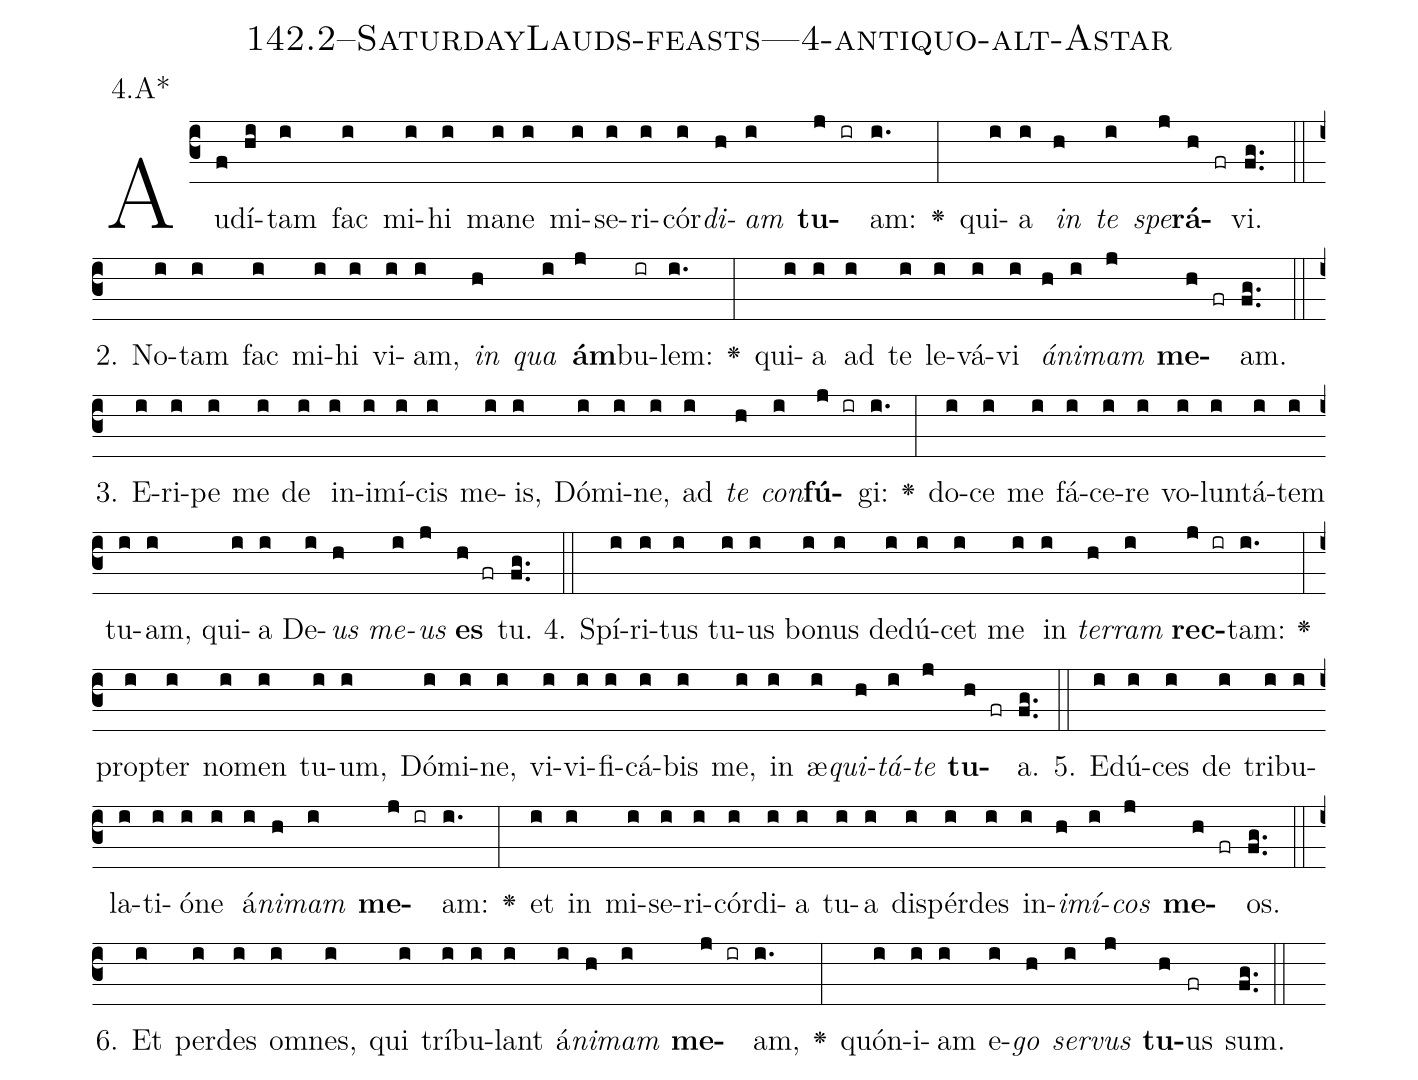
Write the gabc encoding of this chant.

name: 142.2--SaturdayLauds-feasts---4-antiquo-alt-Astar;
annotation: 4.A*;
%%
(c3)Au(f)dí(hi)tam(i) fac(i) mi(i)hi(i) ma(i)ne(i) mi(i)se(i)ri(i)cór(i)<i>di</i>(h)<i>am</i>(i) <b>tu</b>(j ir)am:(i.) <v>\greheightstar</v>(:) qui(i)a(i) <i>in</i>(h) <i>te</i>(i) <i>spe</i>(j)<b>rá</b>(h fr)vi.(fg..) (::)
2. No(i)tam(i) fac(i) mi(i)hi(i) vi(i)am,(i) <i>in</i>(h) <i>qua</i>(i) <b>ám</b>(j)bu(ir)lem:(i.) <v>\greheightstar</v>(:) qui(i)a(i) ad(i) te(i) le(i)vá(i)vi(i) <i>á</i>(h)<i>ni</i>(i)<i>mam</i>(j) <b>me</b>(h fr)am.(fg..) (::)
3. E(i)ri(i)pe(i) me(i) de(i) in(i)i(i)mí(i)cis(i) me(i)is,(i) Dó(i)mi(i)ne,(i) ad(i) <i>te</i>(h) <i>con</i>(i)<b>fú</b>(j ir)gi:(i.) <v>\greheightstar</v>(:) do(i)ce(i) me(i) fá(i)ce(i)re(i) vo(i)lun(i)tá(i)tem(i) tu(i)am,(i) qui(i)a(i) De(i)<i>us</i>(h) <i>me</i>(i)<i>us</i>(j) <b>es</b>(h fr) tu.(fg..) (::)
4. Spí(i)ri(i)tus(i) tu(i)us(i) bo(i)nus(i) de(i)dú(i)cet(i) me(i) in(i) <i>ter</i>(h)<i>ram</i>(i) <b>rec</b>(j ir)tam:(i.) <v>\greheightstar</v>(:) prop(i)ter(i) no(i)men(i) tu(i)um,(i) Dó(i)mi(i)ne,(i) vi(i)vi(i)fi(i)cá(i)bis(i) me,(i) in(i) æ(i)<i>qui</i>(h)<i>tá</i>(i)<i>te</i>(j) <b>tu</b>(h fr)a.(fg..) (::)
5. E(i)dú(i)ces(i) de(i) tri(i)bu(i)la(i)ti(i)ó(i)ne(i) á(i)<i>ni</i>(h)<i>mam</i>(i) <b>me</b>(j ir)am:(i.) <v>\greheightstar</v>(:) et(i) in(i) mi(i)se(i)ri(i)cór(i)di(i)a(i) tu(i)a(i) dis(i)pér(i)des(i) in(i)<i>i</i>(h)<i>mí</i>(i)<i>cos</i>(j) <b>me</b>(h fr)os.(fg..) (::)
6. Et(i) per(i)des(i) om(i)nes,(i) qui(i) trí(i)bu(i)lant(i) á(i)<i>ni</i>(h)<i>mam</i>(i) <b>me</b>(j ir)am,(i.) <v>\greheightstar</v>(:) quón(i)i(i)am(i) e(i)<i>go</i>(h) <i>ser</i>(i)<i>vus</i>(j) <b>tu</b>(h)us(fr) sum.(fg..) (::)
